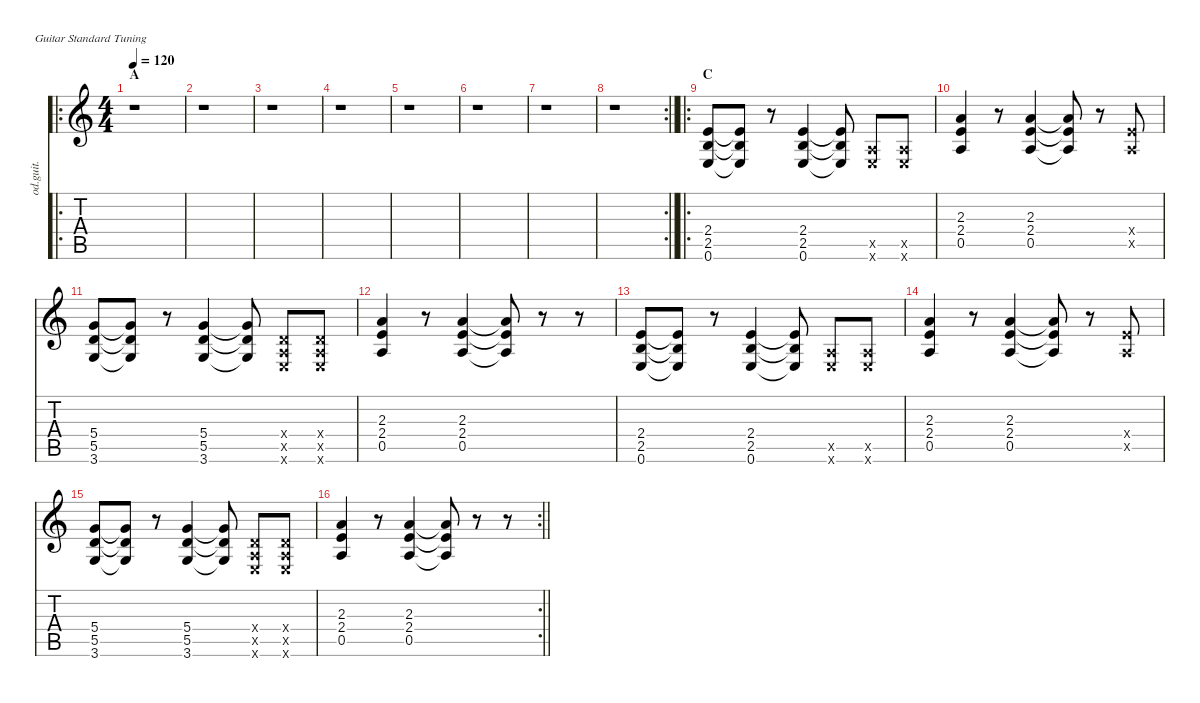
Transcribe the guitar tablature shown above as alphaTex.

\defaultSystemsLayout 4
\hideDynamics
\bracketExtendMode nobrackets
\otherSystemsTrackNameOrientation horizontal
\track ("guitar3" "od.guit.") {instrument overdrivenguitar}
\staff {score tabs}
\tuning (E4 B3 G3 D3 A2 E2)
\ro
\ts (4 4)
\beaming (8 2 2 2 2)
\section ("" "A")
\tempo 120
\clef g2
\ks c
r.1{dy f instrument overdrivenguitar beam Down} |
r.1{beam Down} |
r.1{beam Down} |
r.1{beam Down} |
r.1{beam Down} |
r.1{beam Down} |
r.1{beam Down} |
\rc 2
\barLineRight lightlight
r.1{beam Down} |
\ro
\section ("" "C")
(2.4 2.5 0.6).8{beam Up} (2.4{t} 2.5{t} 0.6{t}).8{beam Up} r.8{beam Up} (2.4 2.5 0.6).4{beam Up} (2.4{t} 2.5{t} 0.6{t}).8{beam Up} (0.5{x} 0.6{x}).8{beam Up} (0.5{x} 0.6{x}).8{beam Up} |
(2.3 2.4 0.5).4{beam Up} r.8{beam Up} (2.3 2.4 0.5).4{beam Up} (2.3{t} 2.4{t} 0.5{t}).8{beam Up} r.8{beam Up} (2.4{x} 0.5{x}).8{beam Up} |
(5.4 5.5 3.6).8{beam Up} (5.4{t} 5.5{t} 3.6{t}).8{beam Up} r.8{beam Up} (5.4 5.5 3.6).4{beam Up} (5.4{t} 5.5{t} 3.6{t}).8{beam Up} (0.4{x} 0.5{x} 0.6{x}).8{beam Up} (0.4{x} 0.5{x} 0.6{x}).8{beam Up} |
(2.3 2.4 0.5).4{beam Up} r.8{beam Up} (2.3 2.4 0.5).4{beam Up} (2.3{t} 2.4{t} 0.5{t}).8{beam Up} r.8{beam Up} r.8{beam Up} |
(2.4 2.5 0.6).8{beam Up} (2.4{t} 2.5{t} 0.6{t}).8{beam Up} r.8{beam Up} (2.4 2.5 0.6).4{beam Up} (2.4{t} 2.5{t} 0.6{t}).8{beam Up} (0.5{x} 0.6{x}).8{beam Up} (0.5{x} 0.6{x}).8{beam Up} |
(2.3 2.4 0.5).4{beam Up} r.8{beam Up} (2.3 2.4 0.5).4{beam Up} (2.3{t} 2.4{t} 0.5{t}).8{beam Up} r.8{beam Up} (2.4{x} 0.5{x}).8{beam Up} |
(5.4 5.5 3.6).8{beam Up} (5.4{t} 5.5{t} 3.6{t}).8{beam Up} r.8{beam Up} (5.4 5.5 3.6).4{beam Up} (5.4{t} 5.5{t} 3.6{t}).8{beam Up} (0.4{x} 0.5{x} 0.6{x}).8{beam Up} (0.4{x} 0.5{x} 0.6{x}).8{beam Up} |
\rc 2
\barLineRight lightlight
(2.3 2.4 0.5).4{beam Up} r.8{beam Up} (2.3 2.4 0.5).4{beam Up} (2.3{t} 2.4{t} 0.5{t}).8{beam Up} r.8{beam Up} r.8{beam Up}
